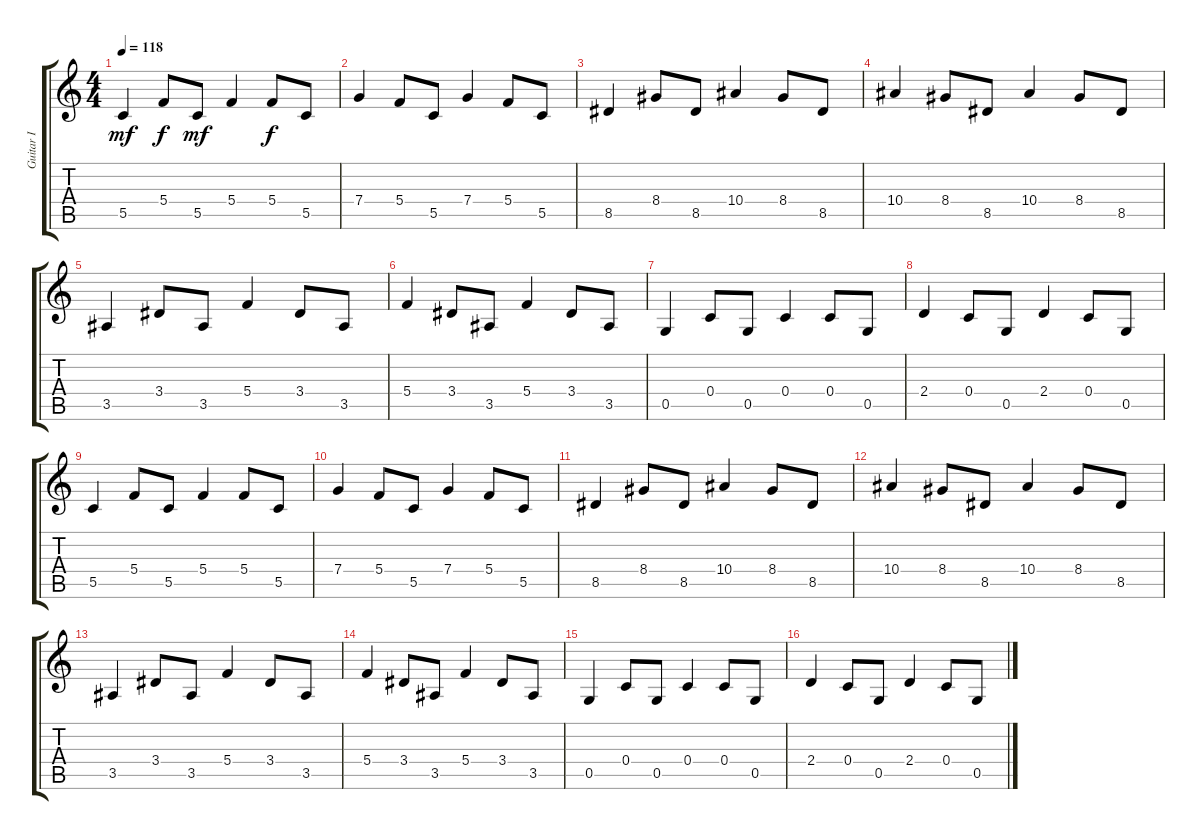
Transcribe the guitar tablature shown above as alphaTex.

\track ("Guitar I" "Guitar I") {instrument electricguitarjazz}
\staff {score tabs}
\tuning (D4 A3 F3 C3 G2 C2) {hide}
\ts (4 4)
\tempo 118
\clef g2
\ks c
5.5.4{dy mf volume 14 balance 14 instrument distortionguitar} 5.4.8{dy f} 5.5.8{dy mf} 5.4.4 5.4.8{dy f} 5.5.8 |
7.4.4 5.4.8 5.5.8 7.4.4 5.4.8 5.5.8 |
8.5.4 8.4.8 8.5.8 10.4.4 8.4.8 8.5.8 |
10.4.4 8.4.8 8.5.8 10.4.4 8.4.8 8.5.8 |
3.5.4 3.4.8 3.5.8 5.4.4 3.4.8 3.5.8 |
5.4.4 3.4.8 3.5.8 5.4.4 3.4.8 3.5.8 |
0.5.4 0.4.8 0.5.8 0.4.4 0.4.8 0.5.8 |
2.4.4 0.4.8 0.5.8 2.4.4 0.4.8 0.5.8 |
5.5.4{volume 14 balance 14} 5.4.8 5.5.8 5.4.4 5.4.8 5.5.8 |
7.4.4 5.4.8 5.5.8 7.4.4 5.4.8 5.5.8 |
8.5.4 8.4.8 8.5.8 10.4.4 8.4.8 8.5.8 |
10.4.4 8.4.8 8.5.8 10.4.4 8.4.8 8.5.8 |
3.5.4 3.4.8 3.5.8 5.4.4 3.4.8 3.5.8 |
5.4.4 3.4.8 3.5.8 5.4.4 3.4.8 3.5.8 |
0.5.4 0.4.8 0.5.8 0.4.4 0.4.8 0.5.8 |
2.4.4 0.4.8 0.5.8 2.4.4 0.4.8 0.5.8
